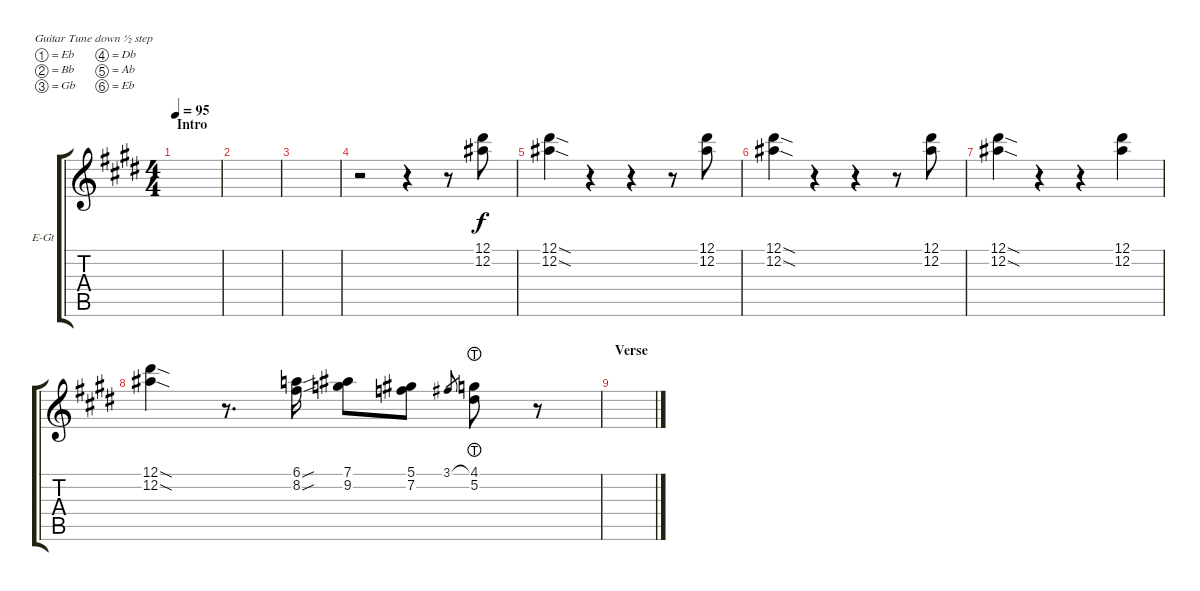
\defaultSystemsLayout 4
\bracketExtendMode groupsimilarinstruments
\firstSystemTrackNameOrientation horizontal
\otherSystemsTrackNameOrientation horizontal
\track ("Electric Guitar3" "E-Gt") {solo instrument distortionguitar}
\staff {score tabs}
\tuning (Eb4 Bb3 Gb3 Db3 Ab2 Eb2)
\ts (4 4)
\section ("" "Intro")
\tempo 95
\clef g2
\ks e
|
|
|
r.2 r.4 r.8 (12.1 12.2).8 |
(12.2{sod} 12.1{sod}).4 r.4 r.4 r.8 (12.2 12.1).8 |
(12.2{sod} 12.1{sod}).4 r.4 r.4 r.8 (12.2 12.1).8 |
(12.2{sod} 12.1{sod}).4 r.4 r.4 (12.1 12.2).4 |
(12.2{sod} 12.1{sod}).4 r.8{d} (6.1{sou} 8.2{sou}).16 (7.1 9.2).8 (7.2 5.1).8 3.1.8{gr} (4.1{lht} 5.2).8 r.8 |
\section ("" "Verse")
